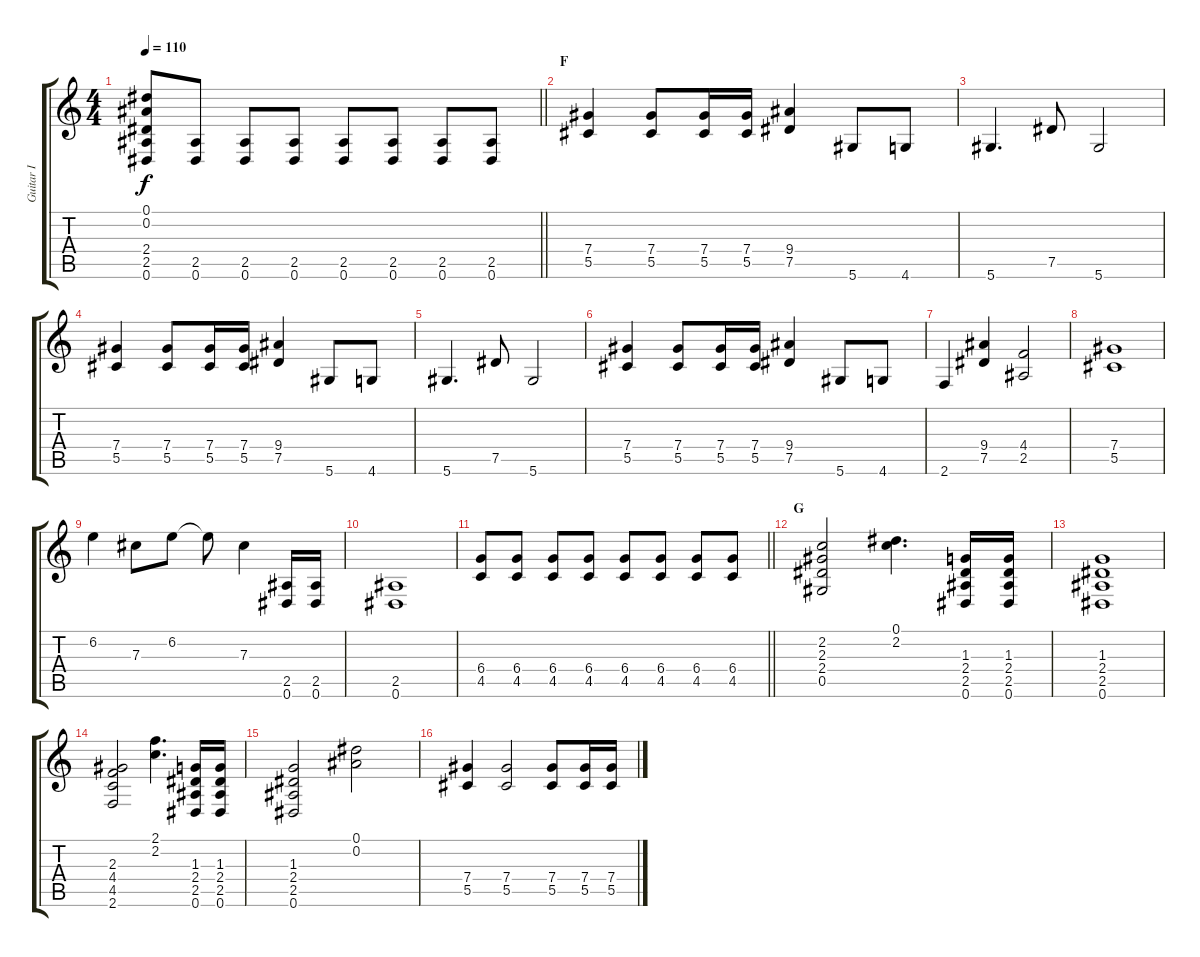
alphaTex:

\track ("Guitar I" "Guitar I") {instrument distortionguitar}
\staff {score tabs}
\tuning (Eb4 Bb3 Gb3 Db3 Ab2 Eb2) {hide}
\ts (4 4)
\tempo 110
\clef g2
\barLineRight lightlight
\ks c
(0.1{t} 0.2{t} 2.4{t} 2.5{t} 0.6{t}).8{dy f} (2.5 0.6).8 (2.5 0.6).8 (2.5 0.6).8 (2.5 0.6).8 (2.5 0.6).8 (2.5 0.6).8 (2.5 0.6).8 |
\section ("" "F")
(7.4 5.5).4 (7.4 5.5).8 (7.4 5.5).16 (7.4 5.5).16 (9.4 7.5).4 5.6.8 4.6.8 |
5.6.4{d} 7.5.8 5.6.2 |
(7.4 5.5).4 (7.4 5.5).8 (7.4 5.5).16 (7.4 5.5).16 (9.4 7.5).4 5.6.8 4.6.8 |
5.6.4{d} 7.5.8 5.6.2 |
(7.4 5.5).4 (7.4 5.5).8 (7.4 5.5).16 (7.4 5.5).16 (9.4 7.5).4 5.6.8 4.6.8 |
2.6.4 (9.4 7.5).4 (4.4 2.5).2 |
(7.4 5.5).1 |
6.2.4 7.3.8 6.2.8 6.2{t}.8 7.3.4 (2.5 0.6).16 (2.5 0.6).16 |
(2.5 0.6).1 |
\barLineRight lightlight
(6.4 4.5).8 (6.4 4.5).8 (6.4 4.5).8 (6.4 4.5).8 (6.4 4.5).8 (6.4 4.5).8 (6.4 4.5).8 (6.4 4.5).8 |
\section ("" "G")
(2.2 2.3 2.4 0.5).2 (0.1 2.2).4{d} (1.3 2.4 2.5 0.6).16 (1.3 2.4 2.5 0.6).16 |
(1.3 2.4 2.5 0.6).1 |
(2.3 4.4 4.5 2.6).2 (2.1 2.2).4{d} (1.3 2.4 2.5 0.6).16 (1.3 2.4 2.5 0.6).16 |
(1.3 2.4 2.5 0.6).2 (0.1 0.2).2 |
(7.4 5.5).4 (7.4 5.5).2 (7.4 5.5).8 (7.4 5.5).16 (7.4 5.5).16
